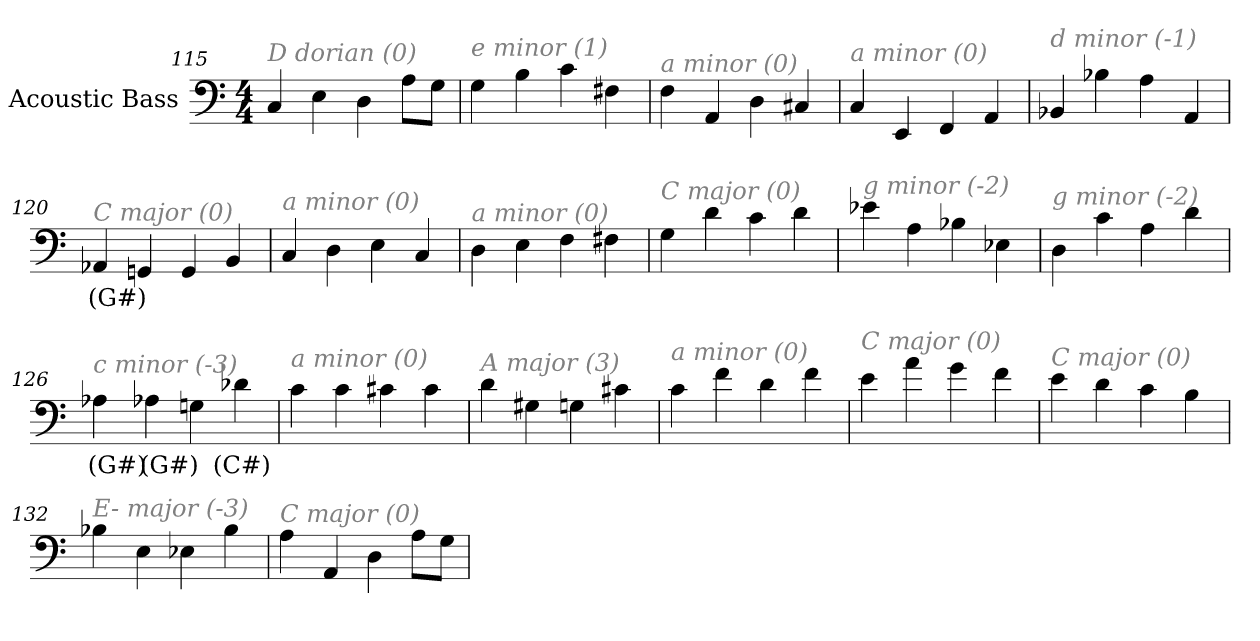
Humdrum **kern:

**kern	**text
*part1	*part1
*staff1	*staff1
*I"Acoustic Bass	*
*clefF4	*
*ITrd7c12	*
*k[]	*
*C:	*
*M4/4	*
=115	=115
!LO:TX:i:color=#808080:t=D dorian (0)	!
4CC	.
4EE	.
4DD	.
8AAL	.
8GGJ	.
=116	=116
!LO:TX:i:color=#808080:t=e minor (1)	!
4GG	.
4BB	.
4C	.
4FF#X	.
=117	=117
!LO:TX:i:color=#808080:t=a minor (0)	!
4FF	.
4AAA	.
4DD	.
4CC#X	.
=118	=118
!LO:TX:i:color=#808080:t=a minor (0)	!
4CC	.
4EEE	.
4FFF	.
4AAA	.
=119	=119
!LO:TX:i:color=#808080:t=d minor (-1)	!
4BBB-X	.
4BB-X	.
4AA	.
4AAA	.
=120	=120
!LO:TX:i:color=#808080:t=C major (0)	!
4AAA-Xi	(G#)
4GGGn	.
4GGG	.
4BBB	.
=121	=121
!LO:TX:i:color=#808080:t=a minor (0)	!
4CC	.
4DD	.
4EE	.
4CC	.
=122	=122
!LO:TX:i:color=#808080:t=a minor (0)	!
4DD	.
4EE	.
4FF	.
4FF#X	.
=123	=123
!LO:TX:i:color=#808080:t=C major (0)	!
4GG	.
4D	.
4C	.
4D	.
=124	=124
!LO:TX:i:color=#808080:t=g minor (-2)	!
4E-X	.
4AA	.
4BB-X	.
4EE-X	.
=125	=125
!LO:TX:i:color=#808080:t=g minor (-2)	!
4DD	.
4C	.
4AA	.
4D	.
=126	=126
!LO:TX:i:color=#808080:t=c minor (-3)	!
4AA-Xi	(G#)
4AA-Xi	(G#)
4GGn	.
4D-Xi	(C#)
=127	=127
!LO:TX:i:color=#808080:t=a minor (0)	!
4C	.
4C	.
4C#X	.
4C#	.
=128	=128
!LO:TX:i:color=#808080:t=A major (3)	!
4D	.
4GG#X	.
4GGn	.
4C#X	.
=129	=129
!LO:TX:i:color=#808080:t=a minor (0)	!
4C	.
4F	.
4D	.
4F	.
=130	=130
!LO:TX:i:color=#808080:t=C major (0)	!
4E	.
4A	.
4G	.
4F	.
=131	=131
!LO:TX:i:color=#808080:t=C major (0)	!
4E	.
4D	.
4C	.
4BB	.
=132	=132
!LO:TX:i:color=#808080:t=E- major (-3)	!
4BB-X	.
4EE	.
4EE-X	.
4BB-	.
=133	=133
!LO:TX:i:color=#808080:t=C major (0)	!
4AA	.
4AAA	.
4DD	.
8AAL	.
8GGJ	.
=	=
*-	*-
